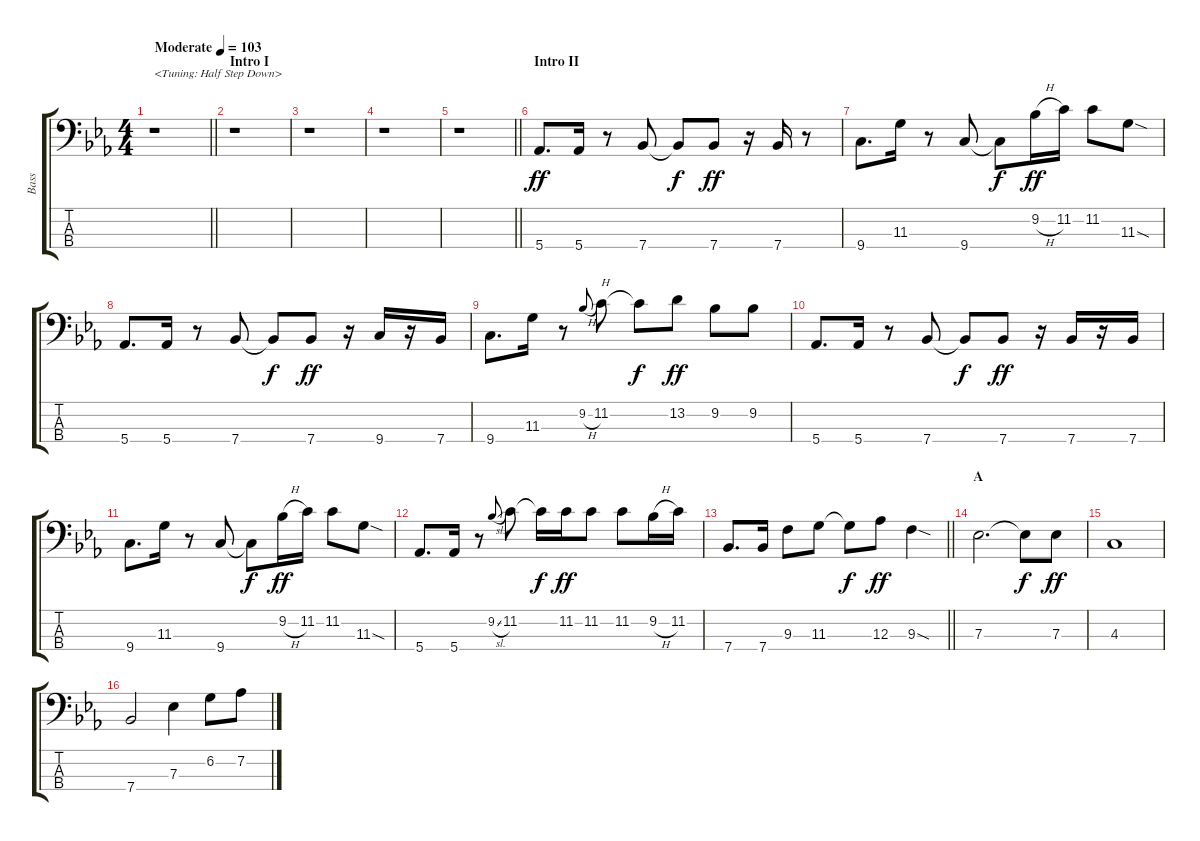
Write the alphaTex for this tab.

\track ("Bass" "Bass") {instrument electricbasspick}
\staff {score tabs}
\tuning (Gb2 Db2 Ab1 Eb1) {hide}
\ts (4 4)
\tempo (103 "Moderate")
\clef f4
\barLineRight lightlight
\ks eb
r.1{txt "<Tuning: Half Step Down>" dy ff instrument electricbasspick} |
\section ("" "Intro I")
r.1 |
r.1 |
r.1 |
\barLineRight lightlight
r.1 |
\section ("" "Intro II")
5.4.8{d} 5.4.16 r.8 7.4.8 7.4{t}.8{dy f} 7.4.8{dy ff} r.16 7.4.16 r.8 |
9.4.8{d} 11.3.16 r.8 9.4.8 9.4{t}.8{dy f} 9.2{h}.16{dy ff} 11.2.16 11.2.8 11.3{sod}.8 |
5.4.8{d} 5.4.16 r.8 7.4.8 7.4{t}.8{dy f} 7.4.8{dy ff} r.16 9.4.16 r.16 7.4.16 |
9.4.8{d} 11.3.16 r.8 9.2{h}.8{gr onbeat} 11.2.8{txt "H"} 11.2{t}.8{dy f} 13.2.8{dy ff} 9.2.8 9.2.8 |
5.4.8{d} 5.4.16 r.8 7.4.8 7.4{t}.8{dy f} 7.4.8{dy ff} r.16 7.4.16 r.16 7.4.16 |
9.4.8{d} 11.3.16 r.8 9.4.8 9.4{t}.8{dy f} 9.2{h}.16{dy ff} 11.2.16 11.2.8 11.3{sod}.8 |
5.4.8{d} 5.4.16 r.8 9.2{sl}.8{gr onbeat} 11.2.8 11.2{t}.16{dy f} 11.2.16{dy ff} 11.2.8 11.2.8 9.2{h}.16 11.2.16 |
\barLineRight lightlight
7.4.8{d} 7.4.16 9.3.8 11.3.8 11.3{t}.8{dy f} 12.3.8{dy ff} 9.3{sod}.4 |
\section ("" "A")
7.3.2{d} 7.3{t}.8{dy f} 7.3.8{dy ff} |
4.3.1 |
7.4.2 7.3.4 6.2.8 7.2.8
